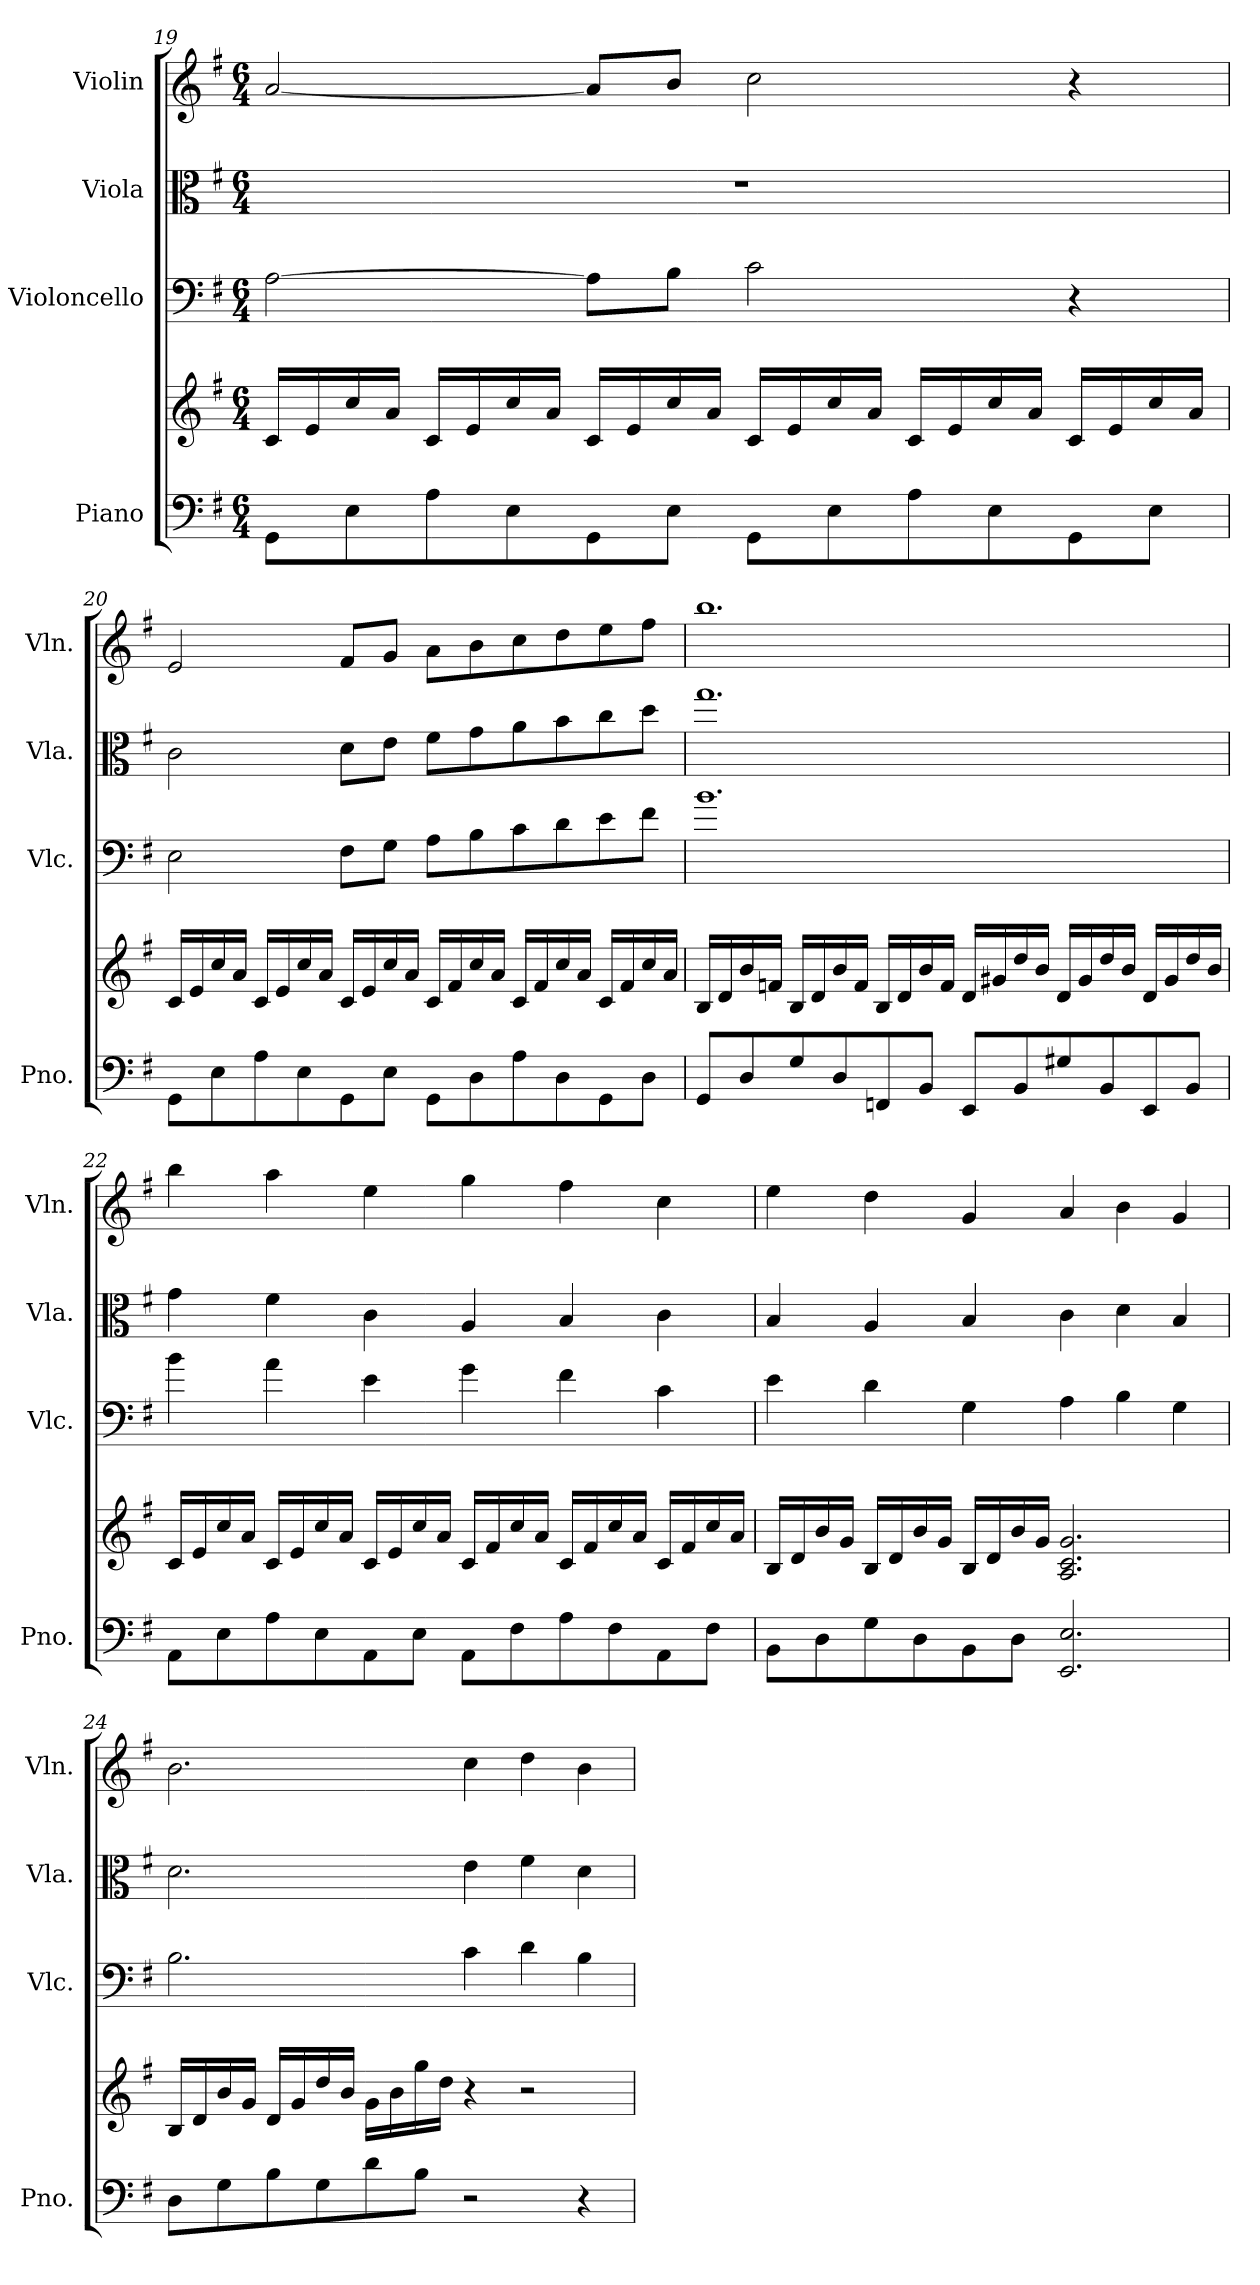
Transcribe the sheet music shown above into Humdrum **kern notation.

**kern	**kern	**kern	**kern	**kern
*part4	*part4	*part3	*part2	*part1
*staff5	*staff4	*staff3	*staff2	*staff1
*I"Piano	*	*I"Violoncello	*I"Viola	*I"Violin
*I'Pno.	*	*I'Vlc.	*I'Vla.	*I'Vln.
!!LO:PB:g=z
*clefF4	*clefG2	*clefF4	*clefC3	*clefG2
*k[f#]	*k[f#]	*k[f#]	*k[f#]	*k[f#]
*M6/4	*M6/4	*M6/4	*M6/4	*M6/4
=19	=19	=19	=19	=19
8GG\L	16c/LL	[2A\	1.r	[2a/
.	16e/	.	.	.
8E\	16cc/	.	.	.
.	16a/JJ	.	.	.
8A\	16c/LL	.	.	.
.	16e/	.	.	.
8E\	16cc/	.	.	.
.	16a/JJ	.	.	.
8GG\	16c/LL	8A\L]	.	8a/L]
.	16e/	.	.	.
8E\J	16cc/	8B\J	.	8b/J
.	16a/JJ	.	.	.
8GG\L	16c/LL	2c\	.	2cc\
.	16e/	.	.	.
8E\	16cc/	.	.	.
.	16a/JJ	.	.	.
8A\	16c/LL	.	.	.
.	16e/	.	.	.
8E\	16cc/	.	.	.
.	16a/JJ	.	.	.
8GG\	16c/LL	4r	.	4r
.	16e/	.	.	.
8E\J	16cc/	.	.	.
.	16a/JJ	.	.	.
!!LO:LB:g=z
=20	=20	=20	=20	=20
8GG\L	16c/LL	2E\	2c\	2e/
.	16e/	.	.	.
8E\	16cc/	.	.	.
.	16a/JJ	.	.	.
8A\	16c/LL	.	.	.
.	16e/	.	.	.
8E\	16cc/	.	.	.
.	16a/JJ	.	.	.
8GG\	16c/LL	8F#\L	8d\L	8f#/L
.	16e/	.	.	.
8E\J	16cc/	8G\J	8e\J	8g/J
.	16a/JJ	.	.	.
8GG\L	16c/LL	8A\L	8f#\L	8a\L
.	16f#/	.	.	.
8D\	16cc/	8B\	8g\	8b\
.	16a/JJ	.	.	.
8A\	16c/LL	8c\	8a\	8cc\
.	16f#/	.	.	.
8D\	16cc/	8d\	8b\	8dd\
.	16a/JJ	.	.	.
8GG\	16c/LL	8e\	8cc\	8ee\
.	16f#/	.	.	.
8D\J	16cc/	8f#\J	8dd\J	8ff#\J
.	16a/JJ	.	.	.
!!LO:LB:g=z
=21	=21	=21	=21	=21
8GG/L	16B/LL	1.b	1.gg	1.bb
.	16d/	.	.	.
8D/	16b/	.	.	.
.	16fn/JJ	.	.	.
8G/	16B/LL	.	.	.
.	16d/	.	.	.
8D/	16b/	.	.	.
.	16f/JJ	.	.	.
8FFn/	16B/LL	.	.	.
.	16d/	.	.	.
8BB/J	16b/	.	.	.
.	16f/JJ	.	.	.
8EE/L	16d/LL	.	.	.
.	16g#X/	.	.	.
8BB/	16dd/	.	.	.
.	16b/JJ	.	.	.
8G#X/	16d/LL	.	.	.
.	16g#/	.	.	.
8BB/	16dd/	.	.	.
.	16b/JJ	.	.	.
8EE/	16d/LL	.	.	.
.	16g#/	.	.	.
8BB/J	16dd/	.	.	.
.	16b/JJ	.	.	.
!!LO:PB:g=z
=22	=22	=22	=22	=22
8AA\L	16c/LL	4b\	4g\	4bb\
.	16e/	.	.	.
8E\	16cc/	.	.	.
.	16a/JJ	.	.	.
8A\	16c/LL	4a\	4f#\	4aa\
.	16e/	.	.	.
8E\	16cc/	.	.	.
.	16a/JJ	.	.	.
8AA\	16c/LL	4e\	4c\	4ee\
.	16e/	.	.	.
8E\J	16cc/	.	.	.
.	16a/JJ	.	.	.
8AA\L	16c/LL	4g\	4A/	4gg\
.	16f#/	.	.	.
8F#\	16cc/	.	.	.
.	16a/JJ	.	.	.
8A\	16c/LL	4f#\	4B/	4ff#\
.	16f#/	.	.	.
8F#\	16cc/	.	.	.
.	16a/JJ	.	.	.
8AA\	16c/LL	4c\	4c\	4cc\
.	16f#/	.	.	.
8F#\J	16cc/	.	.	.
.	16a/JJ	.	.	.
=23	=23	=23	=23	=23
8BB\L	16B/LL	4e\	4B/	4ee\
.	16d/	.	.	.
8D\	16b/	.	.	.
.	16g/JJ	.	.	.
8G\	16B/LL	4d\	4A/	4dd\
.	16d/	.	.	.
8D\	16b/	.	.	.
.	16g/JJ	.	.	.
8BB\	16B/LL	4G\	4B/	4g/
.	16d/	.	.	.
8D\J	16b/	.	.	.
.	16g/JJ	.	.	.
2.EE/ 2.E/	2.A/ 2.c/ 2.g/	4A\	4c\	4a/
.	.	4B\	4d\	4b\
.	.	4G\	4B/	4g/
!!LO:LB:g=z
=24	=24	=24	=24	=24
8D\L	16B/LL	2.B\	2.d\	2.b\
.	16d/	.	.	.
8G\	16b/	.	.	.
.	16g/JJ	.	.	.
8B\	16d/LL	.	.	.
.	16g/	.	.	.
8G\	16dd/	.	.	.
.	16b/JJ	.	.	.
8d\	16g\LL	.	.	.
.	16b\	.	.	.
8B\J	16gg\	.	.	.
.	16dd\JJ	.	.	.
2r	4r	4c\	4e\	4cc\
.	2r	4d\	4f#\	4dd\
4r	.	4B\	4d\	4b\
=	=	=	=	=
*-	*-	*-	*-	*-
